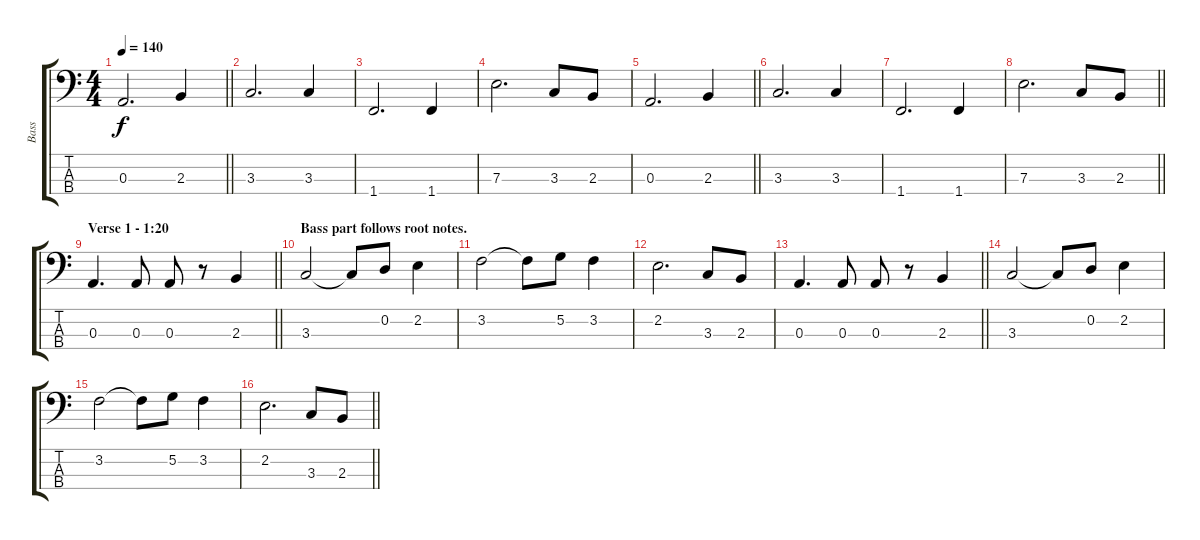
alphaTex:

\track ("Bass" "Bass") {instrument electricbassfinger}
\staff {score tabs}
\tuning (G2 D2 A1 E1) {hide}
\ts (4 4)
\tempo 140
\clef f4
\barLineRight lightlight
\ks c
0.3.2{d dy f} 2.3.4 |
3.3.2{d} 3.3.4 |
1.4.2{d} 1.4.4 |
7.3.2{d} 3.3.8 2.3.8 |
\barLineRight lightlight
0.3.2{d} 2.3.4 |
3.3.2{d} 3.3.4 |
1.4.2{d} 1.4.4 |
\barLineRight lightlight
7.3.2{d} 3.3.8 2.3.8 |
\section ("" "Verse 1 - 1:20")
\barLineRight lightlight
0.3.4{d} 0.3.8 0.3.8 r.8 2.3.4 |
\section ("" "Bass part follows root notes.")
3.3.2 3.3{t}.8 0.2.8 2.2.4 |
3.2.2 3.2{t}.8 5.2.8 3.2.4 |
2.2.2{d} 3.3.8 2.3.8 |
\barLineRight lightlight
0.3.4{d} 0.3.8 0.3.8 r.8 2.3.4 |
3.3.2 3.3{t}.8 0.2.8 2.2.4 |
3.2.2 3.2{t}.8 5.2.8 3.2.4 |
\barLineRight lightlight
2.2.2{d} 3.3.8 2.3.8
